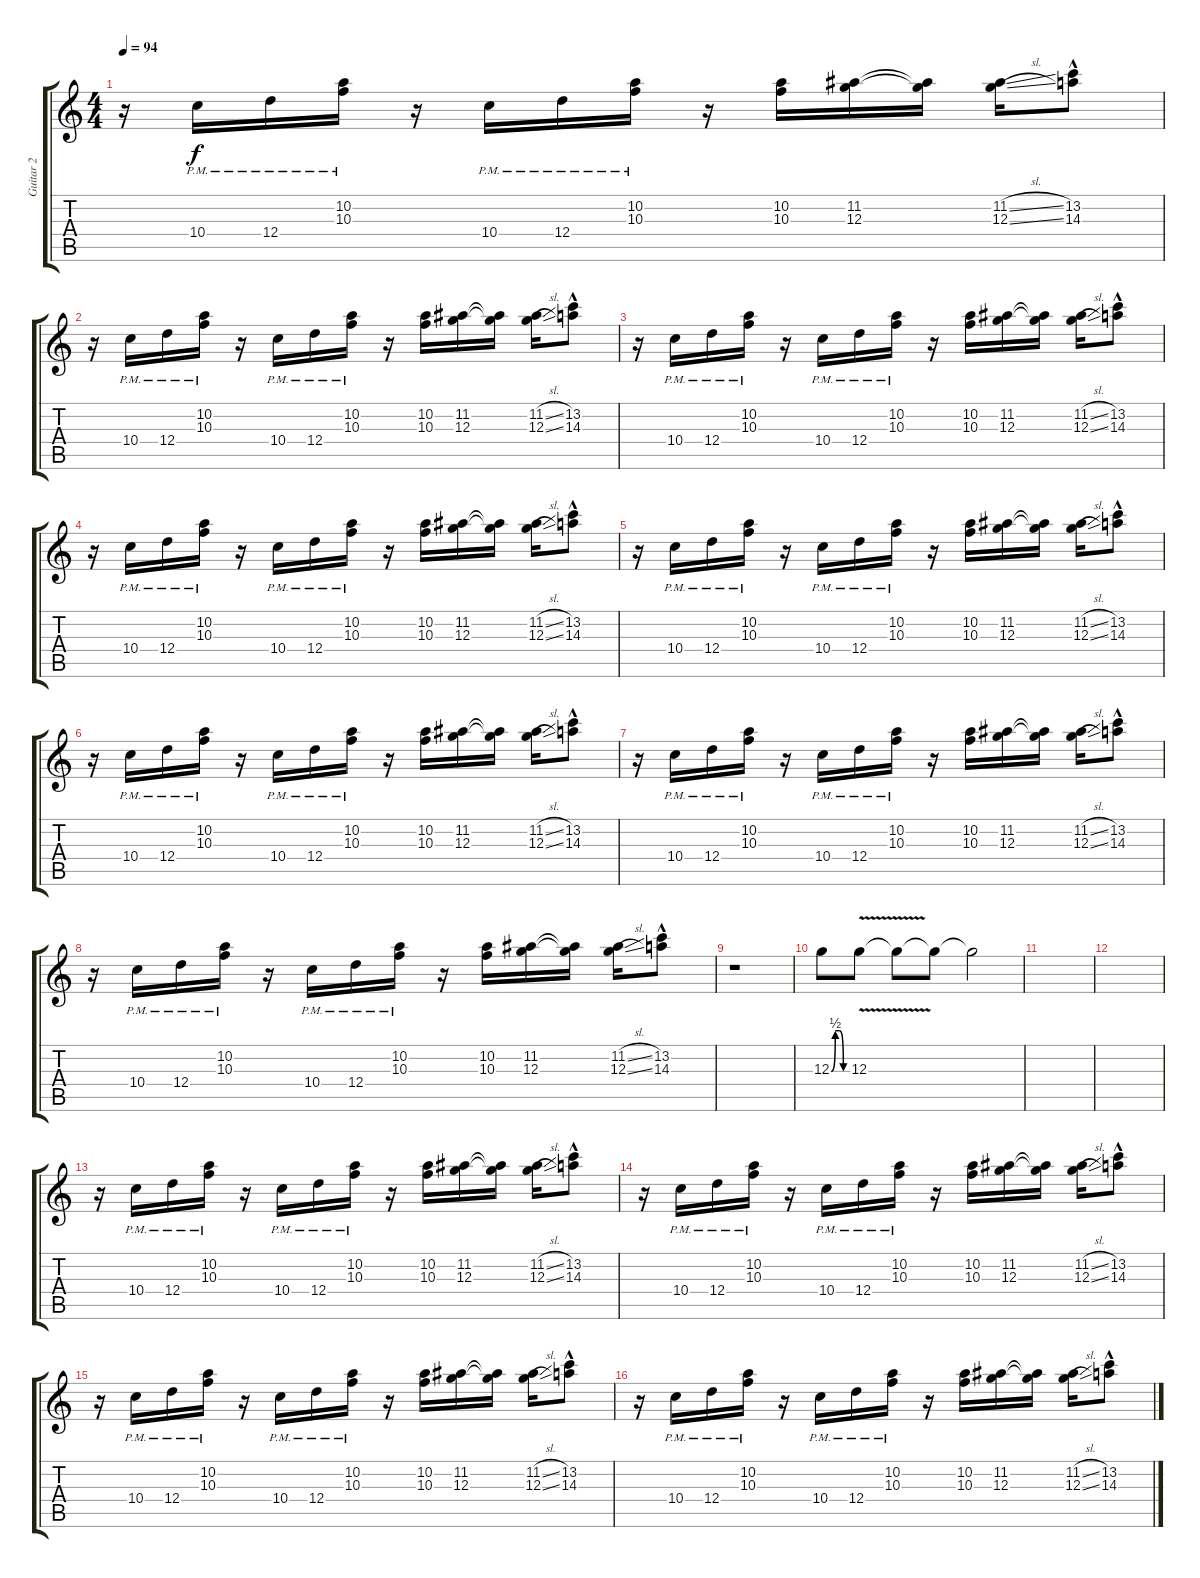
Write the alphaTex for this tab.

\track ("Guitar 2" "Guitar 2") {instrument electricguitarclean}
\staff {score tabs}
\tuning (E4 B3 G3 D3 A2 E2) {hide}
\ts (4 4)
\tempo 94
\clef g2
\ks c
r.16{dy f} 10.4{pm}.16 12.4{pm}.16 (10.2 10.3{pm}).16 r.16 10.4{pm}.16 12.4{pm}.16 (10.2 10.3{pm}).16 r.16 (10.2 10.3).16 (11.2 12.3).16 (11.2{t} 12.3{t}).16 (11.2{sl} 12.3{sl}).16 (13.2 14.3{hac}).8 |
r.16 10.4{pm}.16 12.4{pm}.16 (10.2 10.3{pm}).16 r.16 10.4{pm}.16 12.4{pm}.16 (10.2 10.3{pm}).16 r.16 (10.2 10.3).16 (11.2 12.3).16 (11.2{t} 12.3{t}).16 (11.2{sl} 12.3{sl}).16 (13.2 14.3{hac}).8 |
r.16 10.4{pm}.16 12.4{pm}.16 (10.2 10.3{pm}).16 r.16 10.4{pm}.16 12.4{pm}.16 (10.2 10.3{pm}).16 r.16 (10.2 10.3).16 (11.2 12.3).16 (11.2{t} 12.3{t}).16 (11.2{sl} 12.3{sl}).16 (13.2 14.3{hac}).8 |
r.16 10.4{pm}.16 12.4{pm}.16 (10.2 10.3{pm}).16 r.16 10.4{pm}.16 12.4{pm}.16 (10.2 10.3{pm}).16 r.16 (10.2 10.3).16 (11.2 12.3).16 (11.2{t} 12.3{t}).16 (11.2{sl} 12.3{sl}).16 (13.2 14.3{hac}).8 |
r.16 10.4{pm}.16 12.4{pm}.16 (10.2 10.3{pm}).16 r.16 10.4{pm}.16 12.4{pm}.16 (10.2 10.3{pm}).16 r.16 (10.2 10.3).16 (11.2 12.3).16 (11.2{t} 12.3{t}).16 (11.2{sl} 12.3{sl}).16 (13.2 14.3{hac}).8 |
r.16 10.4{pm}.16 12.4{pm}.16 (10.2 10.3{pm}).16 r.16 10.4{pm}.16 12.4{pm}.16 (10.2 10.3{pm}).16 r.16 (10.2 10.3).16 (11.2 12.3).16 (11.2{t} 12.3{t}).16 (11.2{sl} 12.3{sl}).16 (13.2 14.3{hac}).8 |
r.16 10.4{pm}.16 12.4{pm}.16 (10.2 10.3{pm}).16 r.16 10.4{pm}.16 12.4{pm}.16 (10.2 10.3{pm}).16 r.16 (10.2 10.3).16 (11.2 12.3).16 (11.2{t} 12.3{t}).16 (11.2{sl} 12.3{sl}).16 (13.2 14.3{hac}).8 |
r.16 10.4{pm}.16 12.4{pm}.16 (10.2 10.3{pm}).16 r.16 10.4{pm}.16 12.4{pm}.16 (10.2 10.3{pm}).16 r.16 (10.2 10.3).16 (11.2 12.3).16 (11.2{t} 12.3{t}).16 (11.2{sl} 12.3{sl}).16 (13.2 14.3{hac}).8 |
r.1 |
12.3{be (custom 0 0 15 2 30 2 45 0 60 0)}.8 12.3{v}.8 12.3{t}.8 12.3{t}.8 12.3{t}.2 |
|
|
r.16 10.4{pm}.16 12.4{pm}.16 (10.2 10.3{pm}).16 r.16 10.4{pm}.16 12.4{pm}.16 (10.2 10.3{pm}).16 r.16 (10.2 10.3).16 (11.2 12.3).16 (11.2{t} 12.3{t}).16 (11.2{sl} 12.3{sl}).16 (13.2 14.3{hac}).8 |
r.16 10.4{pm}.16 12.4{pm}.16 (10.2 10.3{pm}).16 r.16 10.4{pm}.16 12.4{pm}.16 (10.2 10.3{pm}).16 r.16 (10.2 10.3).16 (11.2 12.3).16 (11.2{t} 12.3{t}).16 (11.2{sl} 12.3{sl}).16 (13.2 14.3{hac}).8 |
r.16 10.4{pm}.16 12.4{pm}.16 (10.2 10.3{pm}).16 r.16 10.4{pm}.16 12.4{pm}.16 (10.2 10.3{pm}).16 r.16 (10.2 10.3).16 (11.2 12.3).16 (11.2{t} 12.3{t}).16 (11.2{sl} 12.3{sl}).16 (13.2 14.3{hac}).8 |
r.16 10.4{pm}.16 12.4{pm}.16 (10.2 10.3{pm}).16 r.16 10.4{pm}.16 12.4{pm}.16 (10.2 10.3{pm}).16 r.16 (10.2 10.3).16 (11.2 12.3).16 (11.2{t} 12.3{t}).16 (11.2{sl} 12.3{sl}).16 (13.2 14.3{hac}).8
